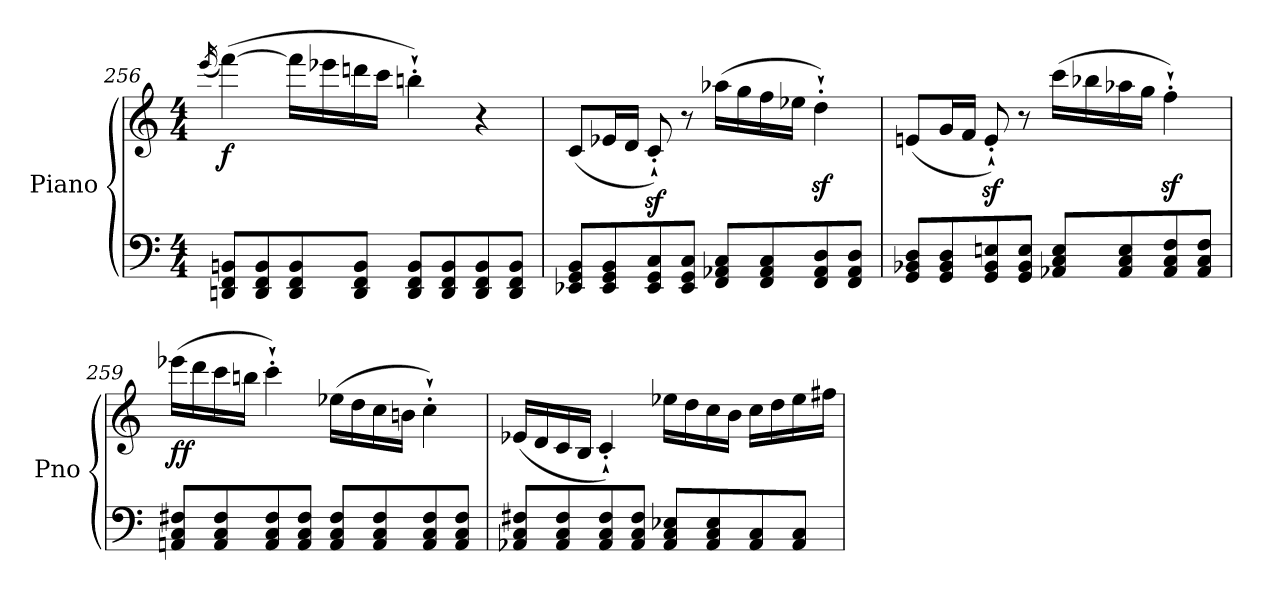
**kern	**kern	**dynam
*part1	*part1	*part1
*staff2	*staff1	*staff1/2
*I"Piano	*	*
*I'Pno	*	*
!!LO:LB:g=z
*clefF4	*clefG2	*
*k[]	*k[]	*
*M4/4	*M4/4	*
=256	=256	=256
.	(16qeee/	.
!	!	!LO:DY:b
8DDn/ 8FF/ 8BBn/L	([4fff\)	f
8DD/ 8FF/ 8BB/	.	.
8DD/ 8FF/ 8BB/	16fff\LL]	.
.	16eee-X\	.
8DD/ 8FF/ 8BB/J	16dddn\	.
.	16ccc\JJ	.
8DD/ 8FF/ 8BB/L	4bbn'`\)	.
8DD/ 8FF/ 8BB/	.	.
8DD/ 8FF/ 8BB/	4r	.
8DD/ 8FF/ 8BB/J	.	.
=257	=257	=257
8EE-X/ 8GG/ 8BB/L	(8c/L	.
8EE-/ 8GG/ 8BB/	16e-X/L	.
.	16d/JJ	.
8EE-/ 8GG/ 8C/	8cz<'`/)	.
8EE-/ 8GG/ 8C/J	8r	.
8FF/ 8AA-X/ 8C/L	(16aa-X\LL	.
.	16gg\	.
8FF/ 8AA-/ 8C/	16ff\	.
.	16ee-X\JJ	.
8FF/ 8AA-/ 8D/	4ddz<'`\)	.
8FF/ 8AA-/ 8D/J	.	.
=258	=258	=258
8GG/ 8BB-X/ 8D/L	(8en/L	.
8GG/ 8BB-/ 8D/	16g/L	.
.	16f/JJ	.
8GG/ 8BB-/ 8En/	8ez<'`/)	.
8GG/ 8BB-/ 8E/J	8r	.
8AA-X/ 8C/ 8E/L	(16ccc\LL	.
.	16bb-X\	.
8AA-/ 8C/ 8E/	16aa-X\	.
.	16gg\JJ	.
8AA-/ 8C/ 8F/	4ffz<'`\)	.
8AA-/ 8C/ 8F/J	.	.
!!LO:LB:g=z
=259	=259	=259
!	!	!LO:DY:b
8AAn/ 8C/ 8F#X/L	(16eee-X\LL	ff
.	16ddd\	.
8AA/ 8C/ 8F#/	16ccc\	.
.	16bbn\JJ	.
8AA/ 8C/ 8F#/	4ccc'`\)	.
8AA/ 8C/ 8F#/J	.	.
8AA/ 8C/ 8F#/L	(16ee-X\LL	.
.	16dd\	.
8AA/ 8C/ 8F#/	16cc\	.
.	16bn\JJ	.
8AA/ 8C/ 8F#/	4cc'`\)	.
8AA/ 8C/ 8F#/J	.	.
=260	=260	=260
8AA-X/ 8C/ 8F#X/L	(16e-X/LL	.
.	16d/	.
8AA-/ 8C/ 8F#/	16c/	.
.	16B/JJ	.
8AA-/ 8C/ 8F#/	4c'`/)	.
8AA-/ 8C/ 8F#/J	.	.
8AA-/ 8C/ 8E-X/L	16ee-X\LL	.
.	16dd\	.
8AA-/ 8C/ 8E-/	16cc\	.
.	16b\JJ	.
8AA-/ 8C/	16cc\LL	.
.	16dd\	.
8AA-/ 8C/J	16ee-\	.
.	16ff#X\JJ	.
=	=	=
*-	*-	*-
